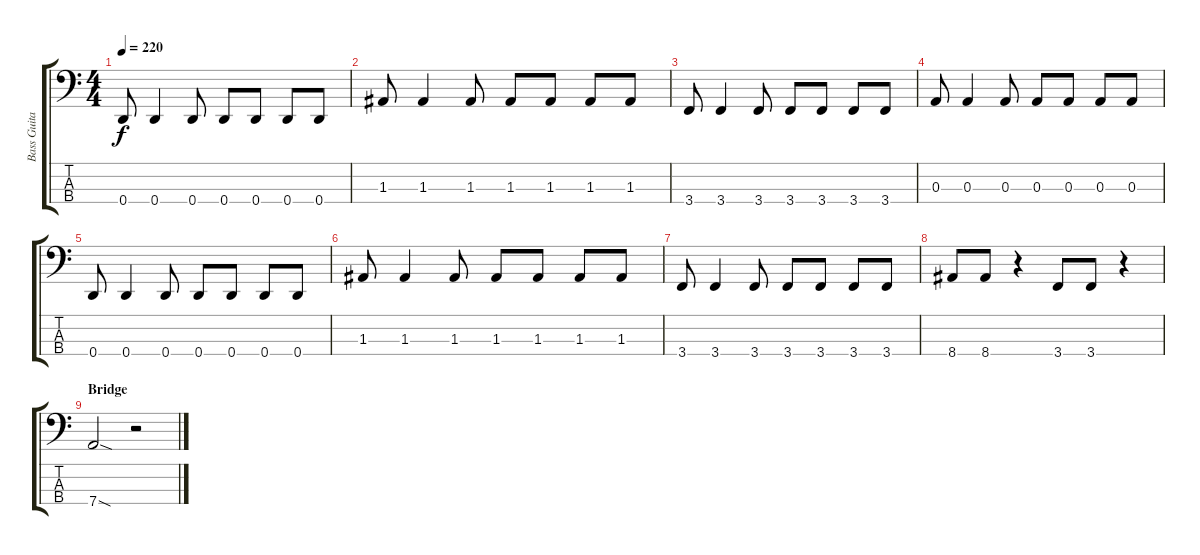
\track ("Bass Guitar" "Bass Guita") {instrument electricbassfinger}
\staff {score tabs}
\tuning (G2 D2 A1 D1) {hide}
\ts (4 4)
\tempo 220
\clef f4
\ks c
0.4.8{dy f} 0.4.4 0.4.8 0.4.8 0.4.8 0.4.8 0.4.8 |
1.3.8 1.3.4 1.3.8 1.3.8 1.3.8 1.3.8 1.3.8 |
3.4.8 3.4.4 3.4.8 3.4.8 3.4.8 3.4.8 3.4.8 |
0.3.8 0.3.4 0.3.8 0.3.8 0.3.8 0.3.8 0.3.8 |
0.4.8 0.4.4 0.4.8 0.4.8 0.4.8 0.4.8 0.4.8 |
1.3.8 1.3.4 1.3.8 1.3.8 1.3.8 1.3.8 1.3.8 |
3.4.8 3.4.4 3.4.8 3.4.8 3.4.8 3.4.8 3.4.8 |
8.4.8 8.4.8 r.4 3.4.8 3.4.8 r.4 |
\section ("" "Bridge")
7.4{sod}.2 r.2
